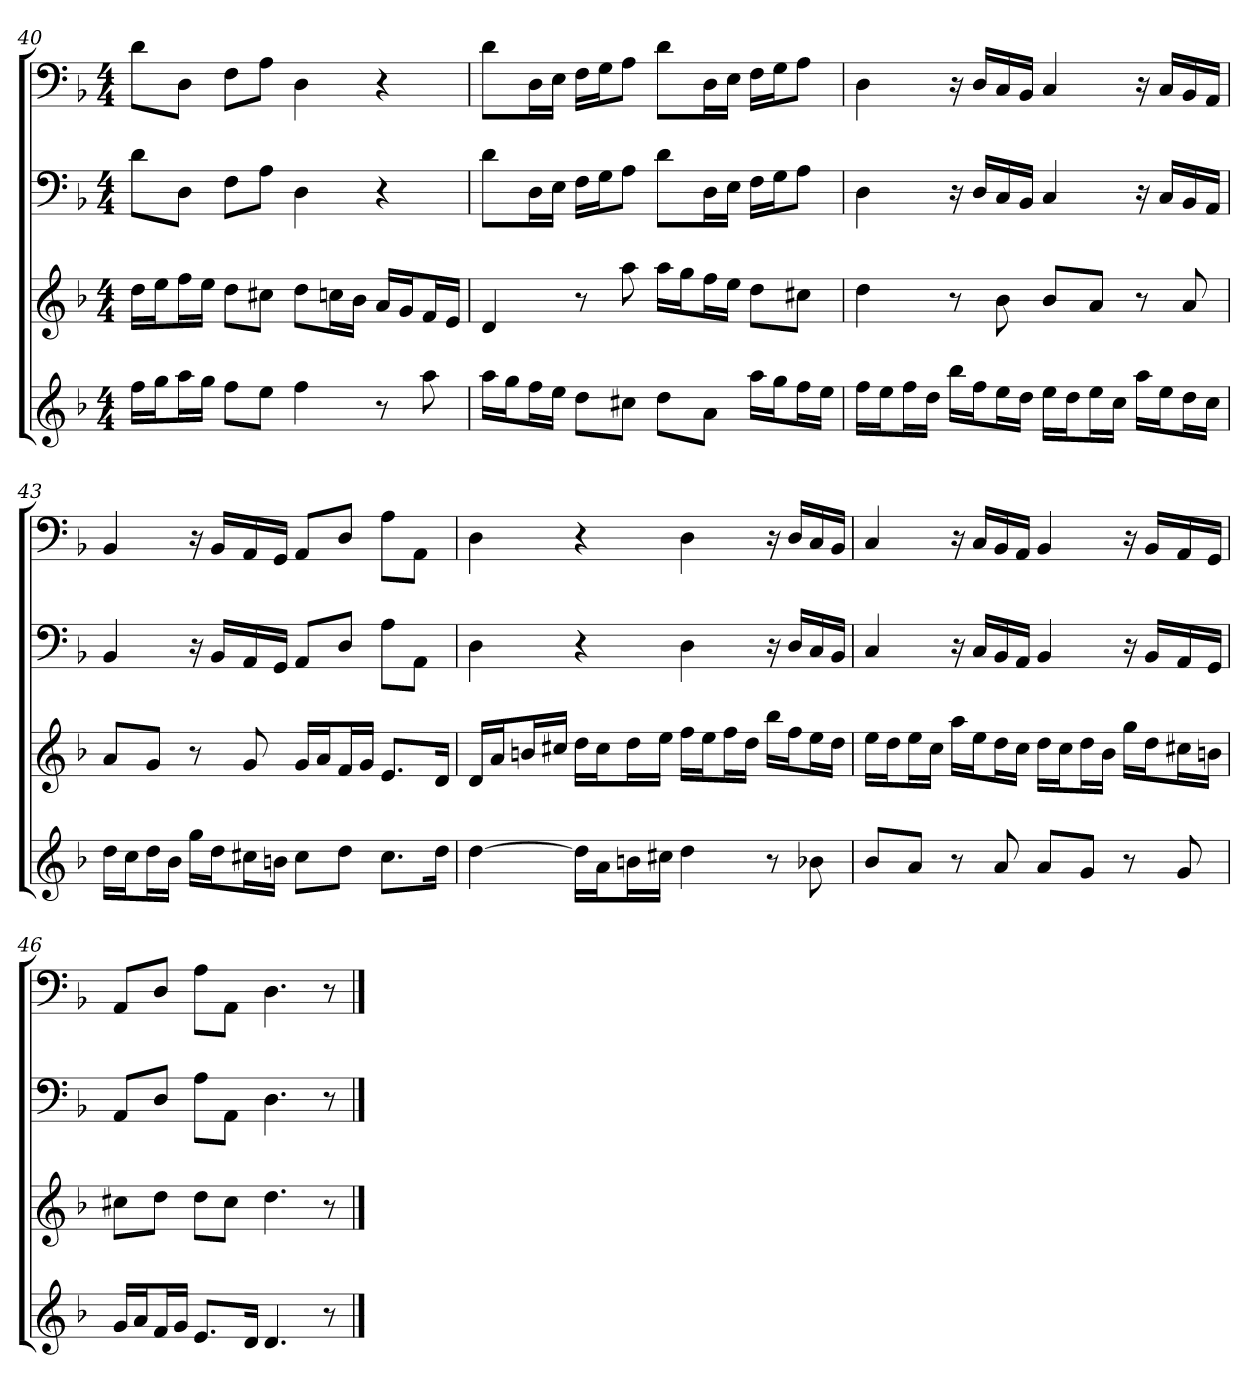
**kern	**kern	**kern	**kern
*part4	*part3	*part2	*part1
*staff4	*staff3	*staff2	*staff1
*k[b-]	*k[b-]	*k[b-]	*k[b-]
*d:	*d:	*d:	*d:
*M4/4	*M4/4	*M4/4	*M4/4
=40	=40	=40	=40
16ffLL	16ddLL	8dL	8dL
16ggJ	16eeJ	.	.
16aaL	16ffL	8DJ	8DJ
16ggJJ	16eeJJ	.	.
8ffL	8ddL	8FL	8FL
8eeJ	8cc#XJ	8AJ	8AJ
4ff	8ddL	4D	4D
.	16ccnL	.	.
.	16b-JJ	.	.
8r	16aLL	4r	4r
.	16gJ	.	.
8aa	16fL	.	.
.	16eJJ	.	.
=41	=41	=41	=41
16aaLL	4d	8dL	8dL
16ggJ	.	.	.
16ffL	.	16DL	16DL
16eeJJ	.	16EJJ	16EJJ
8ddL	8r	16FLL	16FLL
.	.	16GJ	16GJ
8cc#XJ	8aa	8AJ	8AJ
8ddL	16aaLL	8dL	8dL
.	16ggJ	.	.
8aJ	16ffL	16DL	16DL
.	16eeJJ	16EJJ	16EJJ
16aaLL	8ddL	16FLL	16FLL
16ggJ	.	16GJ	16GJ
16ffL	8cc#XJ	8AJ	8AJ
16eeJJ	.	.	.
=42	=42	=42	=42
16ffLL	4dd	4D	4D
16eeJ	.	.	.
16ffL	.	.	.
16ddJJ	.	.	.
16bb-LL	8r	16r	16r
16ffJ	.	16DLL	16DLL
16eeL	8b-	16C	16C
16ddJJ	.	16BB-JJ	16BB-JJ
16eeLL	8b-L	4C	4C
16ddJ	.	.	.
16eeL	8aJ	.	.
16ccJJ	.	.	.
16aaLL	8r	16r	16r
16eeJ	.	16CLL	16CLL
16ddL	8a	16BB-	16BB-
16ccJJ	.	16AAJJ	16AAJJ
=43	=43	=43	=43
16ddLL	8aL	4BB-	4BB-
16ccJ	.	.	.
16ddL	8gJ	.	.
16b-JJ	.	.	.
16ggLL	8r	16r	16r
16ddJ	.	16BB-LL	16BB-LL
16cc#XL	8g	16AA	16AA
16bnJJ	.	16GGJJ	16GGJJ
8cc#L	16gLL	8AAL	8AAL
.	16aJ	.	.
8ddJ	16fL	8DJ	8DJ
.	16gJJ	.	.
8.cc#L	8.eL	8AL	8AL
.	.	8AAJ	8AAJ
16ddJk	16dJk	.	.
=44	=44	=44	=44
[4dd	16dLL	4D	4D
.	16aJ	.	.
.	16bnL	.	.
.	16cc#XJJ	.	.
16ddLL]	16ddLL	4r	4r
16aJ	16cc#J	.	.
16bnL	16ddL	.	.
16cc#XJJ	16eeJJ	.	.
4dd	16ffLL	4D	4D
.	16eeJ	.	.
.	16ffL	.	.
.	16ddJJ	.	.
8r	16bb-LL	16r	16r
.	16ffJ	16DLL	16DLL
8b-X	16eeL	16C	16C
.	16ddJJ	16BB-JJ	16BB-JJ
=45	=45	=45	=45
8b-L	16eeLL	4C	4C
.	16ddJ	.	.
8aJ	16eeL	.	.
.	16ccJJ	.	.
8r	16aaLL	16r	16r
.	16eeJ	16CLL	16CLL
8a	16ddL	16BB-	16BB-
.	16ccJJ	16AAJJ	16AAJJ
8aL	16ddLL	4BB-	4BB-
.	16ccJ	.	.
8gJ	16ddL	.	.
.	16b-JJ	.	.
8r	16ggLL	16r	16r
.	16ddJ	16BB-LL	16BB-LL
8g	16cc#XL	16AA	16AA
.	16bnJJ	16GGJJ	16GGJJ
=46	=46	=46	=46
16gLL	8cc#XL	8AAL	8AAL
16aJ	.	.	.
16fL	8ddJ	8DJ	8DJ
16gJJ	.	.	.
8.eL	8ddL	8AL	8AL
.	8cc#J	8AAJ	8AAJ
16dJk	.	.	.
4.d	4.dd	4.D	4.D
8r	8r	8r	8r
==	==	==	==
*-	*-	*-	*-
